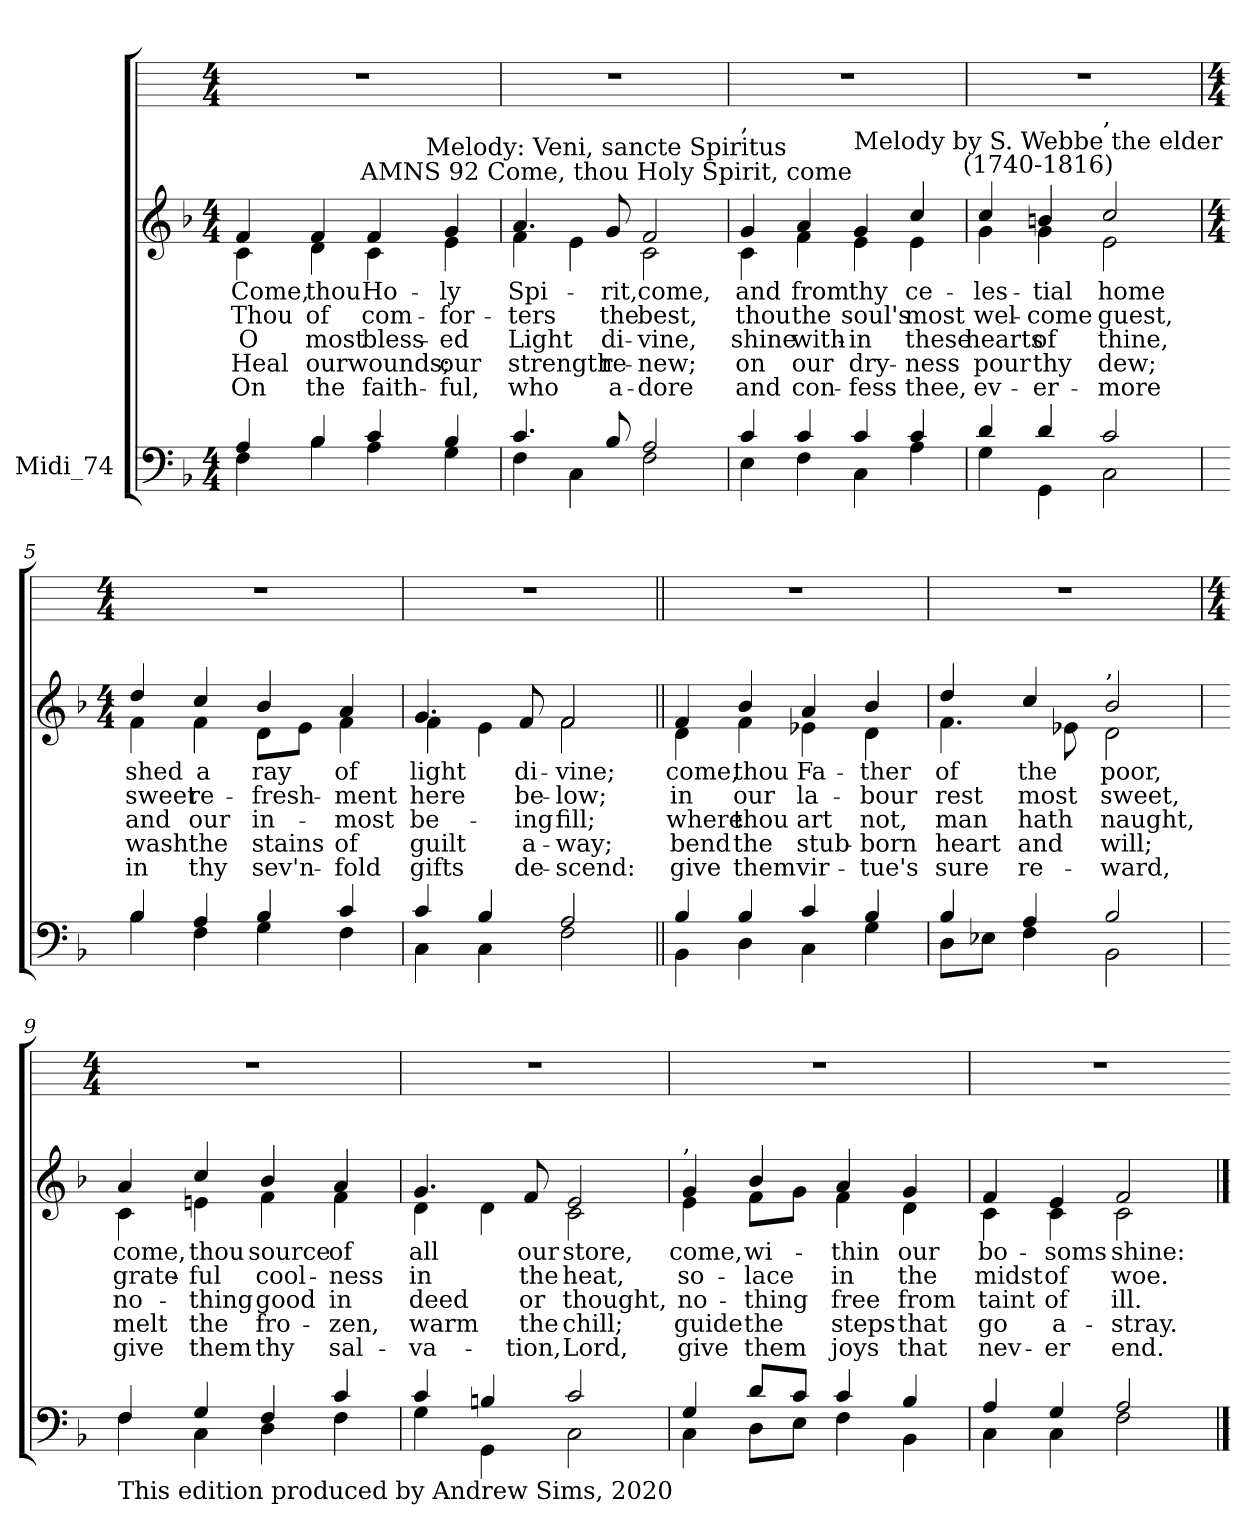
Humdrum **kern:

**kern	**kern	**text	**text	**text	**text	**text	**kern
*part3	*part2	*part2	*part2	*part2	*part2	*part2	*part1
*staff3	*staff2	*staff2	*staff2	*staff2	*staff2	*staff2	*staff1
*I"Midi_74	*	*	*	*	*	*	*
*clefF4	*clefG2	*	*	*	*	*	*
*k[b-]	*k[b-]	*	*	*	*	*	*
*F:	*F:	*	*	*	*	*	*
*M4/4	*M4/4	*	*	*	*	*	*M4/4
=1	=1	=1	=1	=1	=1	=1	=1
*^	*	*	*	*	*	*	*
!	!	!LO:TX:a:cj:t=Stephen Langton (d. 1228)\ntr. E. Caswall (1814-1878)	!	!	!	!	!	!
!	!	!	!LO:LY:b	!LO:LY:b	!LO:LY:b	!LO:LY:b	!LO:LY:b	!
*	*	*^	*	*	*	*	*	*
4A/	4F\	4f/	4c\	Come,	Thou	O	Heal	On	1r
!	!	!	!	!LO:LY:b	!LO:LY:b	!LO:LY:b	!LO:LY:b	!LO:LY:b	!
4B-/	4B-\	4f/	4d\	thou	of	most	our	the	.
!	!	!	!	!LO:LY:b	!LO:LY:b	!LO:LY:b	!LO:LY:b	!LO:LY:b	!
4c/	4A\	4f/	4c\	Ho-	-com-	-bless-	-wounds;	faith-	.
!	!	!	!	!LO:LY:b	!LO:LY:b	!LO:LY:b	!LO:LY:b	!LO:LY:b	!
4B-/	4G\	4g/	4e\	-ly	for-	-ed	our	ful,	.
=2	=2	=2	=2	=2	=2	=2	=2	=2	=2
!	!	!	!	!LO:LY:b	!LO:LY:b	!LO:LY:b	!LO:LY:b	!LO:LY:b	!
4.c/	4F\	4.a/	4f\	Spi-	-ters	Light	strength	who	1r
.	4C\	.	4e\	.	.	.	.	.	.
!	!	!LO:TX:a:cj:t=AMNS 92 Come, thou Holy Spirit, come	!	!	!	!	!	!	!
!	!	!LO:TX:a:cj:t=Melody&colon; Veni, sancte Spiritus	!	!	!	!	!	!	!
!	!	!	!	!LO:LY:b	!LO:LY:b	!LO:LY:b	!LO:LY:b	!LO:LY:b	!
8B-/	.	8g/	.	rit,	the	di-	-re-	-a-	.
!	!	!	!	!LO:LY:b	!LO:LY:b	!LO:LY:b	!LO:LY:b	!LO:LY:b	!
2A/	2F\	2f/	2c\	-come,	best,	vine,	new;	dore	.
=3	=3	=3	=3	=3	=3	=3	=3	=3	=3
!	!	!LO:TX:a:t=,	!	!	!	!	!	!	!
!	!	!	!	!LO:LY:b	!LO:LY:b	!LO:LY:b	!LO:LY:b	!LO:LY:b	!
4c/	4E\	4g/	4c\	and	thou	shine	on	and	1r
!	!	!	!	!LO:LY:b	!LO:LY:b	!LO:LY:b	!LO:LY:b	!LO:LY:b	!
4c/	4F\	4a/	4f\	from	the	with-	-our	con-	.
!	!	!	!	!LO:LY:b	!LO:LY:b	!LO:LY:b	!LO:LY:b	!LO:LY:b	!
4c/	4C\	4g/	4e\	-thy	soul's	in	dry-	-fess	.
!	!	!	!	!LO:LY:b	!LO:LY:b	!LO:LY:b	!LO:LY:b	!LO:LY:b	!
4c/	4A\	4cc/	4e\	ce-	-most	these	ness	thee,	.
=4	=4	=4	=4	=4	=4	=4	=4	=4	=4
!	!	!	!	!LO:LY:b	!LO:LY:b	!LO:LY:b	!LO:LY:b	!LO:LY:b	!
4d/	4G\	4cc/	4g\	les-	-wel-	-hearts	pour	ev-	1r
!	!	!LO:TX:a:cj:t=Melody by S. Webbe the elder\n(1740-1816)	!	!	!	!	!	!	!
!	!	!	!	!LO:LY:b	!LO:LY:b	!LO:LY:b	!LO:LY:b	!LO:LY:b	!
4d/	4GG\	4bn/	4g\	-tial	come	of	thy	er-	.
!	!	!LO:TX:a:t=,	!	!	!	!	!	!	!
!	!	!	!	!LO:LY:b	!LO:LY:b	!LO:LY:b	!LO:LY:b	!LO:LY:b	!
2c/	2C\	2cc/	2e\	-home	guest,	thine,	dew;	more	.
!!LO:LB:g=z
=5	=5	=5	=5	=5	=5	=5	=5	=5	=5
*	*	*M4/4	*	*	*	*	*	*	*M4/4
!	!	!	!	!LO:LY:b	!LO:LY:b	!LO:LY:b	!LO:LY:b	!LO:LY:b	!
4B-/	4B-\	4dd/	4f\	shed	sweet	and	wash	in	1r
!	!	!	!	!LO:LY:b	!LO:LY:b	!LO:LY:b	!LO:LY:b	!LO:LY:b	!
4A/	4F\	4cc/	4f\	a	re-	-our	the	thy	.
!	!	!	!	!LO:LY:b	!LO:LY:b	!LO:LY:b	!LO:LY:b	!LO:LY:b	!
4B-/	4G\	4b-/	8d\L	ray	fresh-	-in-	-stains	sev'n-	.
.	.	.	8e\J	.	.	.	.	.	.
!	!	!	!	!LO:LY:b	!LO:LY:b	!LO:LY:b	!LO:LY:b	!LO:LY:b	!
4c/	4F\	4a/	4f\	-of	ment	most	of	fold	.
=6	=6	=6	=6	=6	=6	=6	=6	=6	=6
!	!	!	!	!LO:LY:b	!LO:LY:b	!LO:LY:b	!LO:LY:b	!LO:LY:b	!
4c/	4C\	4.g/	4f\	light	here	be-	-guilt	gifts	1r
4B-/	4C\	.	4e\	.	.	.	.	.	.
!	!	!	!	!LO:LY:b	!LO:LY:b	!LO:LY:b	!LO:LY:b	!LO:LY:b	!
.	.	8f/	.	di-	-be-	-ing	a-	-de-	.
!	!	!	!	!LO:LY:b	!LO:LY:b	!LO:LY:b	!LO:LY:b	!LO:LY:b	!
2A/	2F\	2f/	2f\	-vine;	low;	fill;	way;	scend:	.
=7||	=7||	=7||	=7||	=7||	=7||	=7||	=7||	=7||	=7||
!	!	!	!	!LO:LY:b	!LO:LY:b	!LO:LY:b	!LO:LY:b	!LO:LY:b	!
4B-/	4BB-\	4f/	4d\	come,	in	where	bend	give	1r
!	!	!	!	!LO:LY:b	!LO:LY:b	!LO:LY:b	!LO:LY:b	!LO:LY:b	!
4B-/	4D\	4b-/	4f\	thou	our	thou	the	them	.
!	!	!	!	!LO:LY:b	!LO:LY:b	!LO:LY:b	!LO:LY:b	!LO:LY:b	!
4c/	4C\	4a/	4e-X\	Fa-	-la-	-art	stub-	-vir-	.
!	!	!	!	!LO:LY:b	!LO:LY:b	!LO:LY:b	!LO:LY:b	!LO:LY:b	!
4B-/	4G\	4b-/	4d\	-ther	bour	not,	born	tue's	.
=8	=8	=8	=8	=8	=8	=8	=8	=8	=8
!	!	!	!	!LO:LY:b	!LO:LY:b	!LO:LY:b	!LO:LY:b	!LO:LY:b	!
4B-/	8D\L	4dd/	4.f\	of	rest	man	heart	sure	1r
.	8E-X\J	.	.	.	.	.	.	.	.
!	!	!	!	!LO:LY:b	!LO:LY:b	!LO:LY:b	!LO:LY:b	!LO:LY:b	!
4A/	4F\	4cc/	.	the	most	hath	and	re-	.
.	.	.	8e-X\	.	.	.	.	.	.
!	!	!LO:TX:a:t=,	!	!	!	!	!	!	!
!	!	!	!	!LO:LY:b	!LO:LY:b	!LO:LY:b	!LO:LY:b	!LO:LY:b	!
2B-/	2BB-\	2b-/	2d\	-poor,	sweet,	naught,	will;	ward,	.
!!LO:LB:g=z
=9	=9	=9	=9	=9	=9	=9	=9	=9	=9
*	*	*	*	*	*	*	*	*	*M4/4
!LO:TX:b:t=This edition produced by Andrew Sims, 2020	!	!	!	!	!	!	!	!	!
!	!	!	!	!LO:LY:b	!LO:LY:b	!LO:LY:b	!LO:LY:b	!LO:LY:b	!
4F/	4F\	4a/	4c\	come,	grate-	-no-	-melt	give	1r
!	!	!	!	!LO:LY:b	!LO:LY:b	!LO:LY:b	!LO:LY:b	!LO:LY:b	!
4G/	4C\	4cc/	4en\	thou	ful	thing	the	them	.
!	!	!	!	!LO:LY:b	!LO:LY:b	!LO:LY:b	!LO:LY:b	!LO:LY:b	!
4F/	4D\	4b-/	4f\	source	cool-	-good	fro-	-thy	.
!	!	!	!	!LO:LY:b	!LO:LY:b	!LO:LY:b	!LO:LY:b	!LO:LY:b	!
4c/	4F\	4a/	4f\	of	ness	in	zen,	sal-	.
=10	=10	=10	=10	=10	=10	=10	=10	=10	=10
!	!	!	!	!LO:LY:b	!LO:LY:b	!LO:LY:b	!LO:LY:b	!LO:LY:b	!
4c/	4G\	4.g/	4d\	-all	in	deed	warm	va-	1r
4Bn/	4GG\	.	4d\	.	.	.	.	.	.
!	!	!	!	!LO:LY:b	!LO:LY:b	!LO:LY:b	!LO:LY:b	!LO:LY:b	!
.	.	8f/	.	-our	the	or	the	tion,	.
!	!	!	!	!LO:LY:b	!LO:LY:b	!LO:LY:b	!LO:LY:b	!LO:LY:b	!
2c/	2C\	2e/	2c\	store,	heat,	thought,	chill;	Lord,	.
=11	=11	=11	=11	=11	=11	=11	=11	=11	=11
!	!	!LO:TX:a:t=,	!	!	!	!	!	!	!
!	!	!	!	!LO:LY:b	!LO:LY:b	!LO:LY:b	!LO:LY:b	!LO:LY:b	!
4G/	4C\	4g/	4e\	come,	so-	-no-	-guide	give	1r
!	!	!	!	!LO:LY:b	!LO:LY:b	!LO:LY:b	!LO:LY:b	!LO:LY:b	!
8d/L	8D\L	4b-/	8f\L	wi-	-lace	thing	the	them	.
8c/J	8E\J	.	8g\J	.	.	.	.	.	.
!	!	!	!	!LO:LY:b	!LO:LY:b	!LO:LY:b	!LO:LY:b	!LO:LY:b	!
4c/	4F\	4a/	4f\	thin	in	free	steps	joys	.
!	!	!	!	!LO:LY:b	!LO:LY:b	!LO:LY:b	!LO:LY:b	!LO:LY:b	!
4B-/	4BB-\	4g/	4d\	our	the	from	that	that	.
=12	=12	=12	=12	=12	=12	=12	=12	=12	=12
!	!	!	!	!LO:LY:b	!LO:LY:b	!LO:LY:b	!LO:LY:b	!LO:LY:b	!
4A/	4C\	4f/	4c\	bo-	-midst	taint	go	nev-	1r
!	!	!	!	!LO:LY:b	!LO:LY:b	!LO:LY:b	!LO:LY:b	!LO:LY:b	!
4G/	4C\	4e/	4c\	-soms	of	of	a-	-er	.
!	!	!	!	!LO:LY:b	!LO:LY:b	!LO:LY:b	!LO:LY:b	!LO:LY:b	!
2A/	2F\	2f/	2c\	shine:	woe.	ill.	stray.	end.	.
*v	*v	*	*	*	*	*	*	*	*
*	*v	*v	*	*	*	*	*	*
==	==	=	=	=	=	=	=
*-	*-	*-	*-	*-	*-	*-	*-
